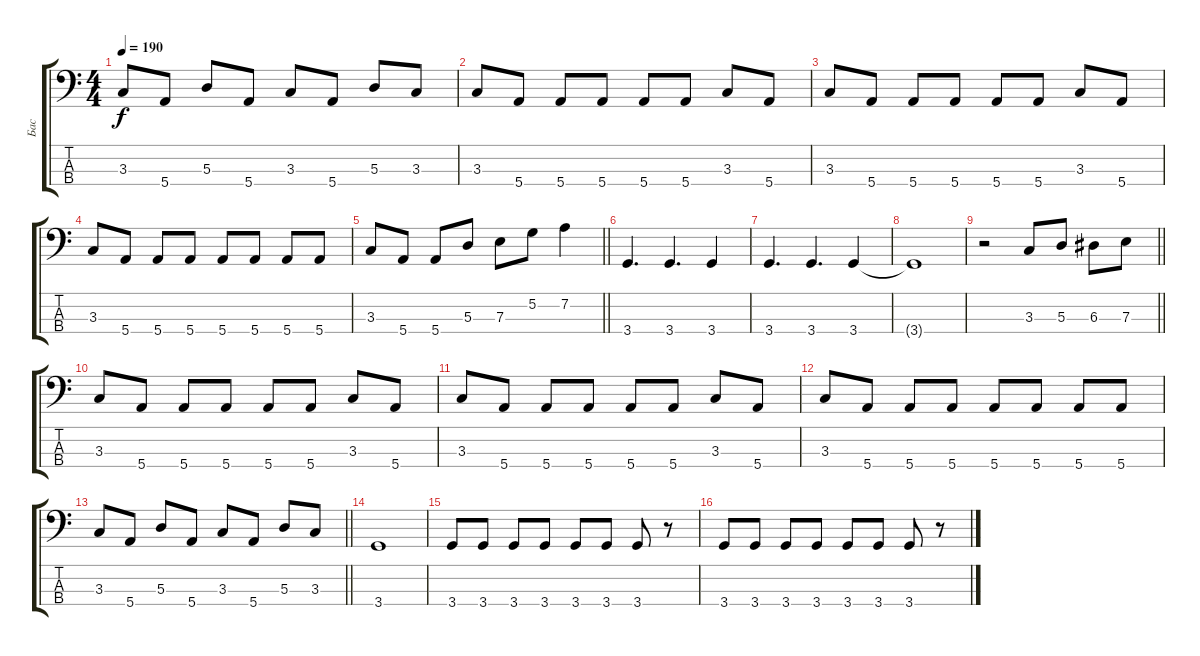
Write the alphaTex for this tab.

\track ("Бас" "Бас") {instrument electricbassfinger}
\staff {score tabs}
\tuning (G2 D2 A1 E1) {hide}
\ts (4 4)
\tempo 190
\clef f4
\ks c
3.3.8{dy f} 5.4.8 5.3.8 5.4.8 3.3.8 5.4.8 5.3.8 3.3.8 |
3.3.8 5.4.8 5.4.8 5.4.8 5.4.8 5.4.8 3.3.8 5.4.8 |
3.3.8 5.4.8 5.4.8 5.4.8 5.4.8 5.4.8 3.3.8 5.4.8 |
3.3.8 5.4.8 5.4.8 5.4.8 5.4.8 5.4.8 5.4.8 5.4.8 |
\barLineRight lightlight
3.3.8 5.4.8 5.4.8 5.3.8 7.3.8 5.2.8 7.2.4 |
3.4.4{d} 3.4.4{d} 3.4.4 |
3.4.4{d} 3.4.4{d} 3.4.4 |
3.4{t}.1 |
\barLineRight lightlight
r.2 3.3.8 5.3.8 6.3.8 7.3.8 |
3.3.8 5.4.8 5.4.8 5.4.8 5.4.8 5.4.8 3.3.8 5.4.8 |
3.3.8 5.4.8 5.4.8 5.4.8 5.4.8 5.4.8 3.3.8 5.4.8 |
3.3.8 5.4.8 5.4.8 5.4.8 5.4.8 5.4.8 5.4.8 5.4.8 |
\barLineRight lightlight
3.3.8 5.4.8 5.3.8 5.4.8 3.3.8 5.4.8 5.3.8 3.3.8 |
3.4.1 |
3.4.8 3.4.8 3.4.8 3.4.8 3.4.8 3.4.8 3.4.8 r.8 |
3.4.8 3.4.8 3.4.8 3.4.8 3.4.8 3.4.8 3.4.8 r.8
